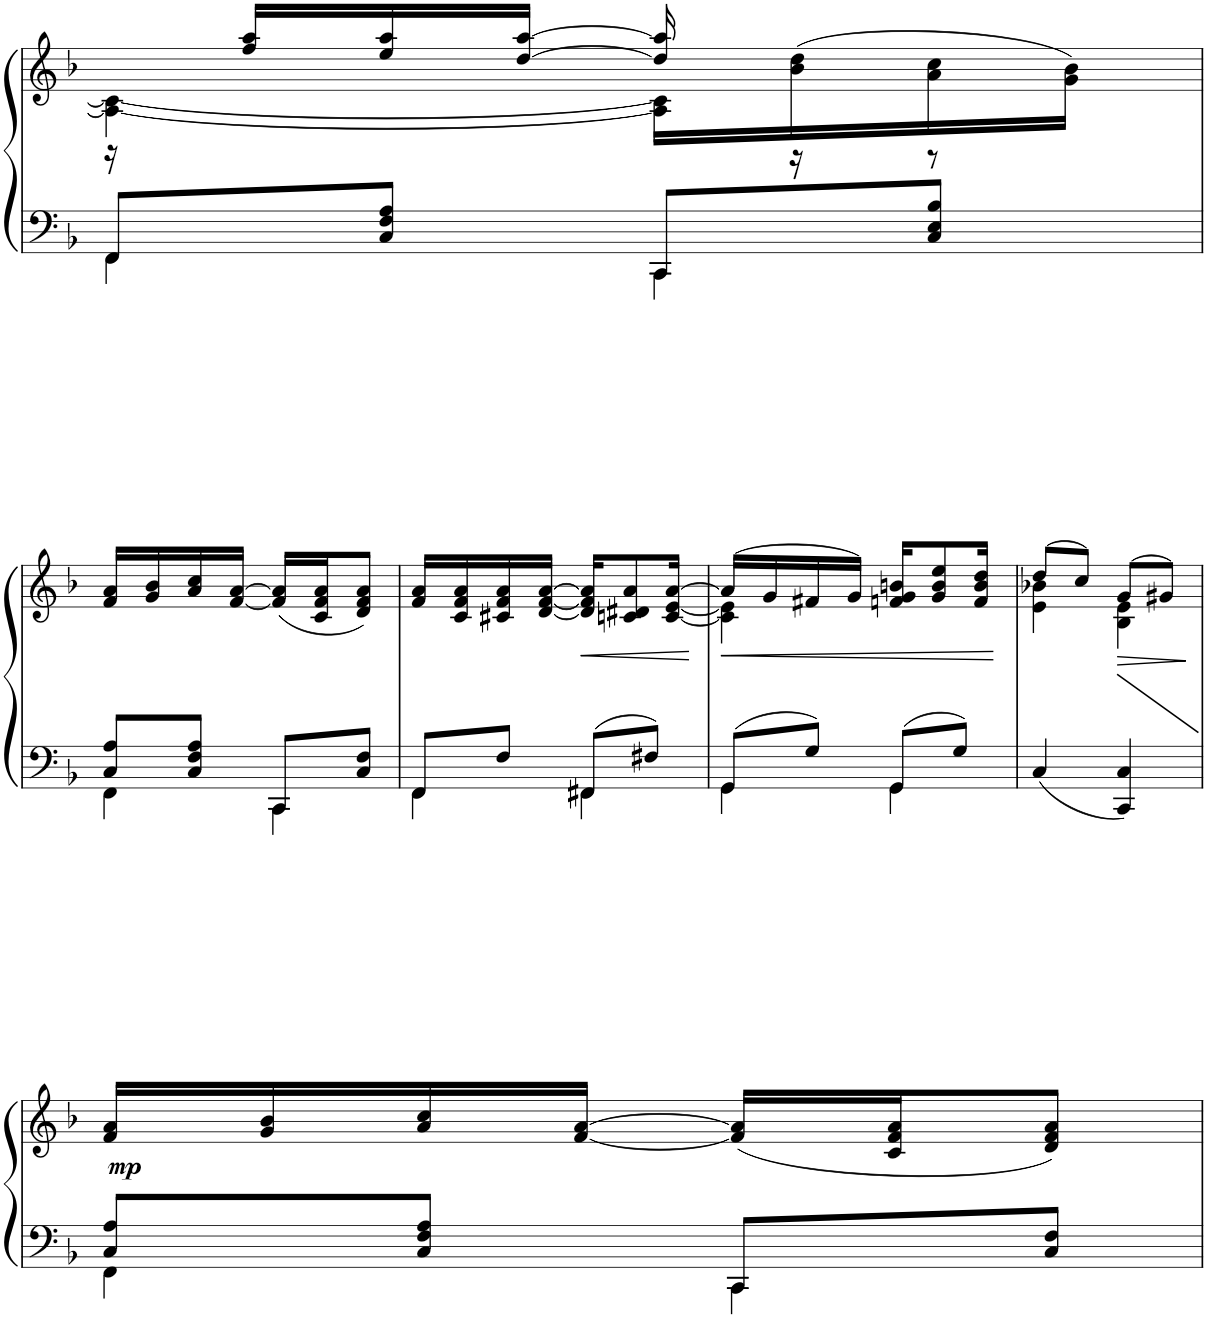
**kern	**kern	**dynam
*part1	*part1	*part1
*staff2	*staff1	*staff1/2
*I"PIANO.	*	*
*I'Pno	*	*
!!LO:PB:g=z
*clefF4	*clefG2	*
*k[b-]	*k[b-]	*
*F:	*F:	*
*M2/4	*M2/4	*
=42	=42	=42
*^	*^	*
8FF/L	4FF\	4A\_ 4c\_	16r	.
.	.	.	16ff/ 16aa/LL	.
8C/ 8F/ 8A/J	.	.	16ee/ 16aa/	.
.	.	.	[16dd/ [16aa/JJ	.
8CC/L	4CC\	16A\] 16c\]LL	16dd/] 16aa/]	.
.	.	(16b-\ 16dd\	16r	.
8C/ 8E/ 8B-/J	.	16a\ 16cc\	8r	.
.	.	16g\ 16b-\JJ)	.	.
*	*	*v	*v	*
!!LO:LB:g=z
=43	=43	=43	=43
8C/ 8A/L	4FF\	16f/ 16a/LL	.
.	.	16g/ 16b-/	.
8C/ 8F/ 8A/J	.	16a/ 16cc/	.
.	.	[16f/ [16a/JJ	.
8CC/L	4CC\	(16f/] 16a/]LL	.
.	.	16c/ 16f/ 16a/J	.
8C/ 8F/J	.	8d/ 8f/ 8a/J)	.
=44	=44	=44	=44
8FF/L	4FF\	16f/ 16a/LL	.
.	.	16c/ 16f/ 16a/	.
8F/J	.	16c#X/ 16f/ 16a/	.
.	.	[16d/ [16f/ [16a/JJ	.
!	!	!	!LO:HP:b
8FF#X/L	4FF#\	16d/] 16f/] 16a/]KL	<
.	.	8cn/ 8d#X/ 8a/	.
8F#X/J	.	.	.
.	.	[16c/ [16e/ [16a/Jk	.
*v	*v	*	*
.	.	[
=45	=45	=45
*^	*	*
!	!	!	!LO:HP:b
*	*	*^	*
8GG/L	4GG\	(16a/LL]	4c\] 4e\]	<
.	.	16g/	.	.
8G/J	.	16f#X/	.	.
.	.	16g/JJ)	.	.
8GG/L	4GG\	16fn/ 16g/ 16bn/KL	4ryy	.
.	.	8g/ 8b/ 8ee/	.	.
8G/J	.	.	.	.
.	.	16f/ 16b/ 16dd/Jk	.	.
*v	*v	*	*	*
*	*v	*v	*
.	.	[
=46	=46	=46
*	*^	*
4C/	(8dd/L	4e\ 4b-X\	.
.	8cc/J)	.	.
!	!	!	!LO:HP:b
4CC/ 4C/	(8g/L	4B-\ 4e\	>
.	8g#X/J)	.	.
*	*v	*v	*
.	.	]
!!LO:LB:g=z
=47	=47	=47
*^	*	*
!	!	!	!LO:DY:b
8C/ 8A/L	4FF\	16f/ 16a/LL	mp
.	.	16g/ 16b-/	.
8C/ 8F/ 8A/J	.	16a/ 16cc/	.
.	.	[16f/ [16a/JJ	.
8CC/L	4CC\	(16f/] 16a/]LL	.
.	.	16c/ 16f/ 16a/J	.
8C/ 8F/J	.	8d/ 8f/ 8a/J)	.
*v	*v	*	*
=	=	=
*-	*-	*-
